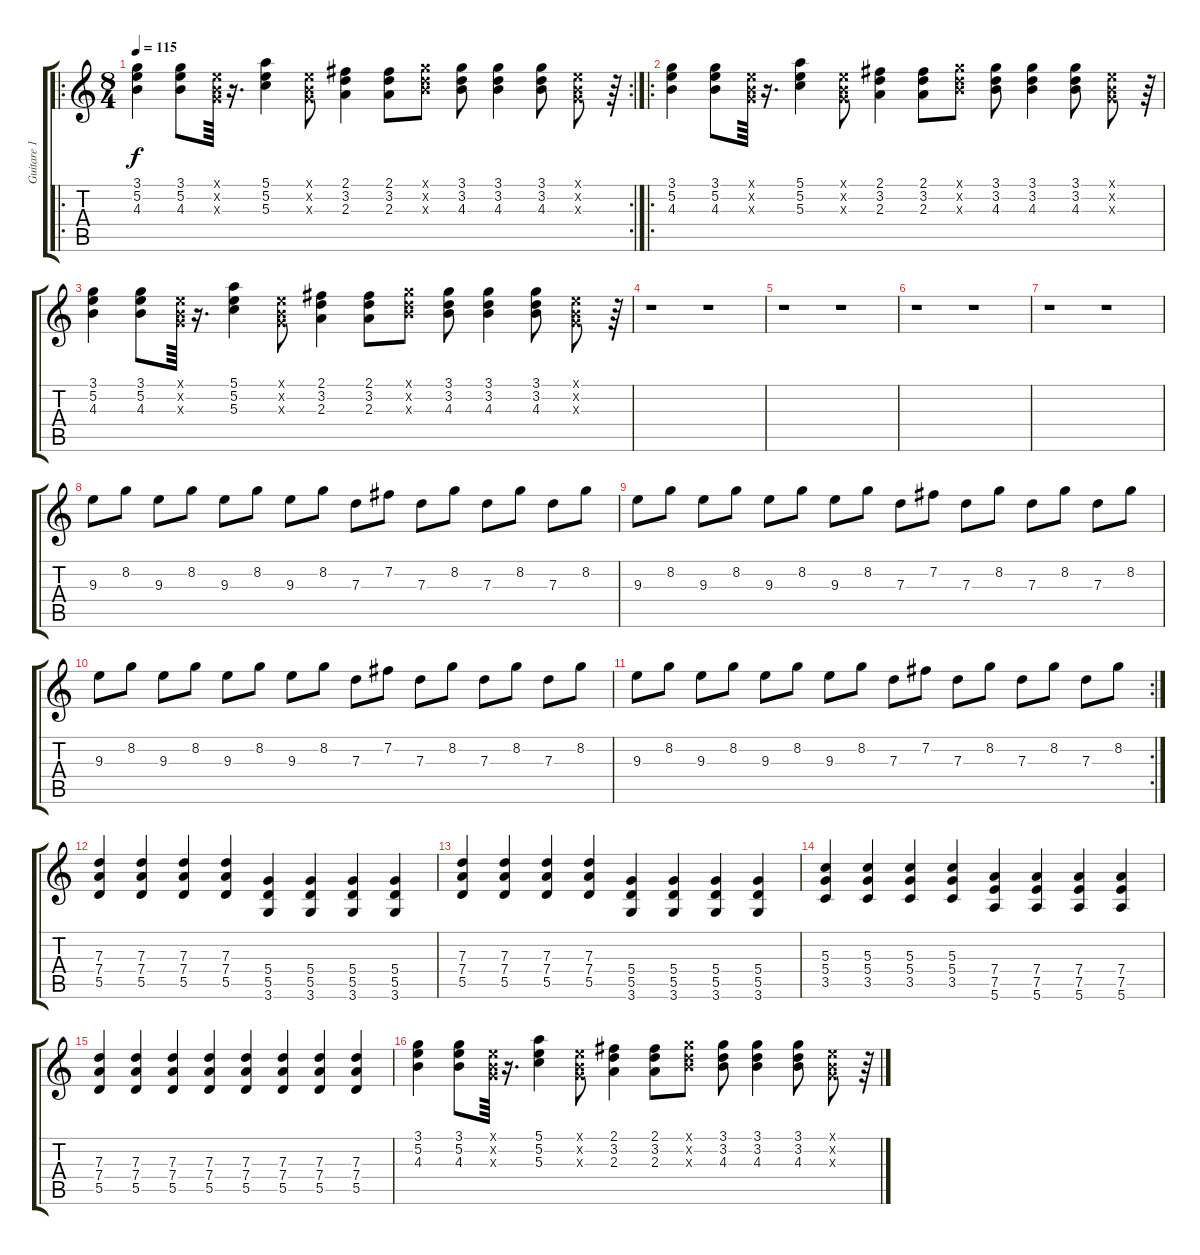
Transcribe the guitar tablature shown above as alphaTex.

\track ("Guitare 1" "Guitare 1") {instrument electricguitarclean}
\staff {score tabs}
\tuning (E4 B3 G3 D3 A2 E2) {hide}
\ro
\rc 2
\ts (8 4)
\tempo 115
\clef g2
\ks c
(3.1 5.2 4.3).4{dy f instrument electricguitarclean} (3.1 5.2 4.3).8 (0.1{x} 0.2{x} 0.3{x}).64 r.16{d} (5.1 5.2 5.3).4 (0.1{x} 0.2{x} 0.3{x}).8 (2.1 3.2 2.3).4 (2.1 3.2 2.3).8 (3.1{x} 3.2{x} 4.3{x}).8 (3.1 3.2 4.3).8 (3.1 3.2 4.3).4 (3.1 3.2 4.3).8 (0.1{x} 0.2{x} 0.3{x}).8 r.64 |
\ro
(3.1 5.2 4.3).4 (3.1 5.2 4.3).8 (0.1{x} 0.2{x} 0.3{x}).64 r.16{d} (5.1 5.2 5.3).4 (0.1{x} 0.2{x} 0.3{x}).8 (2.1 3.2 2.3).4 (2.1 3.2 2.3).8 (3.1{x} 3.2{x} 4.3{x}).8 (3.1 3.2 4.3).8 (3.1 3.2 4.3).4 (3.1 3.2 4.3).8 (0.1{x} 0.2{x} 0.3{x}).8 r.64 |
(3.1 5.2 4.3).4 (3.1 5.2 4.3).8 (0.1{x} 0.2{x} 0.3{x}).64 r.16{d} (5.1 5.2 5.3).4 (0.1{x} 0.2{x} 0.3{x}).8 (2.1 3.2 2.3).4 (2.1 3.2 2.3).8 (3.1{x} 3.2{x} 4.3{x}).8 (3.1 3.2 4.3).8 (3.1 3.2 4.3).4 (3.1 3.2 4.3).8 (0.1{x} 0.2{x} 0.3{x}).8 r.64 |
r.1 r.1 |
r.1 r.1 |
r.1 r.1 |
r.1 r.1 |
9.3.8 8.2.8 9.3.8 8.2.8 9.3.8 8.2.8 9.3.8 8.2.8 7.3.8 7.2.8 7.3.8 8.2.8 7.3.8 8.2.8 7.3.8 8.2.8 |
9.3.8 8.2.8 9.3.8 8.2.8 9.3.8 8.2.8 9.3.8 8.2.8 7.3.8 7.2.8 7.3.8 8.2.8 7.3.8 8.2.8 7.3.8 8.2.8 |
9.3.8 8.2.8 9.3.8 8.2.8 9.3.8 8.2.8 9.3.8 8.2.8 7.3.8 7.2.8 7.3.8 8.2.8 7.3.8 8.2.8 7.3.8 8.2.8 |
\rc 2
9.3.8 8.2.8 9.3.8 8.2.8 9.3.8 8.2.8 9.3.8 8.2.8 7.3.8 7.2.8 7.3.8 8.2.8 7.3.8 8.2.8 7.3.8 8.2.8 |
(7.3 7.4 5.5).4{volume 16 instrument overdrivenguitar} (7.3 7.4 5.5).4 (7.3 7.4 5.5).4 (7.3 7.4 5.5).4 (5.4 5.5 3.6).4 (5.4 5.5 3.6).4 (5.4 5.5 3.6).4 (5.4 5.5 3.6).4 |
(7.3 7.4 5.5).4 (7.3 7.4 5.5).4 (7.3 7.4 5.5).4 (7.3 7.4 5.5).4 (5.4 5.5 3.6).4 (5.4 5.5 3.6).4 (5.4 5.5 3.6).4 (5.4 5.5 3.6).4 |
(5.3 5.4 3.5).4 (5.3 5.4 3.5).4 (5.3 5.4 3.5).4 (5.3 5.4 3.5).4 (7.4 7.5 5.6).4 (7.4 7.5 5.6).4 (7.4 7.5 5.6).4 (7.4 7.5 5.6).4 |
(7.3 7.4 5.5).4 (7.3 7.4 5.5).4 (7.3 7.4 5.5).4 (7.3 7.4 5.5).4 (7.3 7.4 5.5).4 (7.3 7.4 5.5).4 (7.3 7.4 5.5).4 (7.3 7.4 5.5).4 |
(3.1 5.2 4.3).4{volume 11 instrument electricguitarclean} (3.1 5.2 4.3).8 (0.1{x} 0.2{x} 0.3{x}).64 r.16{d} (5.1 5.2 5.3).4 (0.1{x} 0.2{x} 0.3{x}).8 (2.1 3.2 2.3).4 (2.1 3.2 2.3).8 (3.1{x} 3.2{x} 4.3{x}).8 (3.1 3.2 4.3).8 (3.1 3.2 4.3).4 (3.1 3.2 4.3).8 (0.1{x} 0.2{x} 0.3{x}).8 r.64
